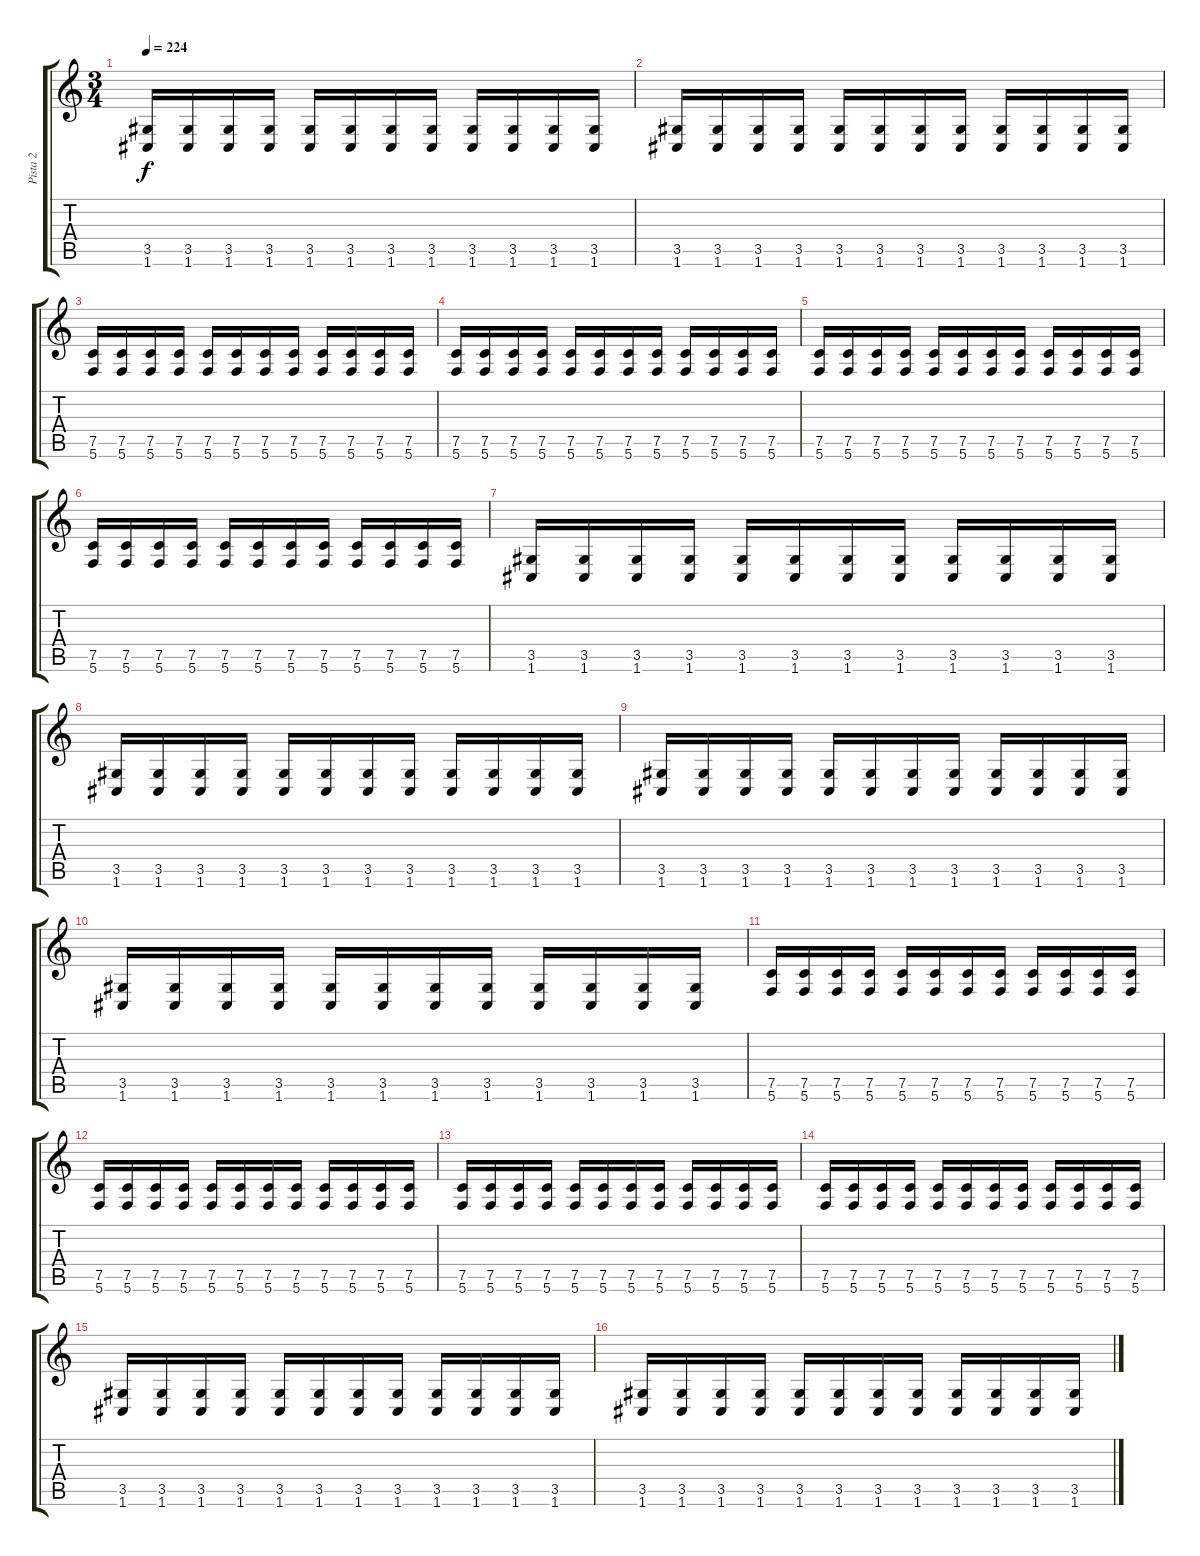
\track ("Pista 2" "Pista 2") {instrument distortionguitar}
\staff {score tabs}
\tuning (C4 G3 Eb3 Bb2 F2 C2) {hide}
\ts (3 4)
\tempo 224
\clef g2
\ks c
(3.5 1.6).16{dy f} (3.5 1.6).16 (3.5 1.6).16 (3.5 1.6).16 (3.5 1.6).16 (3.5 1.6).16 (3.5 1.6).16 (3.5 1.6).16 (3.5 1.6).16 (3.5 1.6).16 (3.5 1.6).16 (3.5 1.6).16 |
(3.5 1.6).16 (3.5 1.6).16 (3.5 1.6).16 (3.5 1.6).16 (3.5 1.6).16 (3.5 1.6).16 (3.5 1.6).16 (3.5 1.6).16 (3.5 1.6).16 (3.5 1.6).16 (3.5 1.6).16 (3.5 1.6).16 |
(7.5 5.6).16 (7.5 5.6).16 (7.5 5.6).16 (7.5 5.6).16 (7.5 5.6).16 (7.5 5.6).16 (7.5 5.6).16 (7.5 5.6).16 (7.5 5.6).16 (7.5 5.6).16 (7.5 5.6).16 (7.5 5.6).16 |
(7.5 5.6).16 (7.5 5.6).16 (7.5 5.6).16 (7.5 5.6).16 (7.5 5.6).16 (7.5 5.6).16 (7.5 5.6).16 (7.5 5.6).16 (7.5 5.6).16 (7.5 5.6).16 (7.5 5.6).16 (7.5 5.6).16 |
(7.5 5.6).16 (7.5 5.6).16 (7.5 5.6).16 (7.5 5.6).16 (7.5 5.6).16 (7.5 5.6).16 (7.5 5.6).16 (7.5 5.6).16 (7.5 5.6).16 (7.5 5.6).16 (7.5 5.6).16 (7.5 5.6).16 |
(7.5 5.6).16 (7.5 5.6).16 (7.5 5.6).16 (7.5 5.6).16 (7.5 5.6).16 (7.5 5.6).16 (7.5 5.6).16 (7.5 5.6).16 (7.5 5.6).16 (7.5 5.6).16 (7.5 5.6).16 (7.5 5.6).16 |
(3.5 1.6).16 (3.5 1.6).16 (3.5 1.6).16 (3.5 1.6).16 (3.5 1.6).16 (3.5 1.6).16 (3.5 1.6).16 (3.5 1.6).16 (3.5 1.6).16 (3.5 1.6).16 (3.5 1.6).16 (3.5 1.6).16 |
(3.5 1.6).16 (3.5 1.6).16 (3.5 1.6).16 (3.5 1.6).16 (3.5 1.6).16 (3.5 1.6).16 (3.5 1.6).16 (3.5 1.6).16 (3.5 1.6).16 (3.5 1.6).16 (3.5 1.6).16 (3.5 1.6).16 |
(3.5 1.6).16 (3.5 1.6).16 (3.5 1.6).16 (3.5 1.6).16 (3.5 1.6).16 (3.5 1.6).16 (3.5 1.6).16 (3.5 1.6).16 (3.5 1.6).16 (3.5 1.6).16 (3.5 1.6).16 (3.5 1.6).16 |
(3.5 1.6).16 (3.5 1.6).16 (3.5 1.6).16 (3.5 1.6).16 (3.5 1.6).16 (3.5 1.6).16 (3.5 1.6).16 (3.5 1.6).16 (3.5 1.6).16 (3.5 1.6).16 (3.5 1.6).16 (3.5 1.6).16 |
(7.5 5.6).16 (7.5 5.6).16 (7.5 5.6).16 (7.5 5.6).16 (7.5 5.6).16 (7.5 5.6).16 (7.5 5.6).16 (7.5 5.6).16 (7.5 5.6).16 (7.5 5.6).16 (7.5 5.6).16 (7.5 5.6).16 |
(7.5 5.6).16 (7.5 5.6).16 (7.5 5.6).16 (7.5 5.6).16 (7.5 5.6).16 (7.5 5.6).16 (7.5 5.6).16 (7.5 5.6).16 (7.5 5.6).16 (7.5 5.6).16 (7.5 5.6).16 (7.5 5.6).16 |
(7.5 5.6).16 (7.5 5.6).16 (7.5 5.6).16 (7.5 5.6).16 (7.5 5.6).16 (7.5 5.6).16 (7.5 5.6).16 (7.5 5.6).16 (7.5 5.6).16 (7.5 5.6).16 (7.5 5.6).16 (7.5 5.6).16 |
(7.5 5.6).16 (7.5 5.6).16 (7.5 5.6).16 (7.5 5.6).16 (7.5 5.6).16 (7.5 5.6).16 (7.5 5.6).16 (7.5 5.6).16 (7.5 5.6).16 (7.5 5.6).16 (7.5 5.6).16 (7.5 5.6).16 |
(3.5 1.6).16 (3.5 1.6).16 (3.5 1.6).16 (3.5 1.6).16 (3.5 1.6).16 (3.5 1.6).16 (3.5 1.6).16 (3.5 1.6).16 (3.5 1.6).16 (3.5 1.6).16 (3.5 1.6).16 (3.5 1.6).16 |
(3.5 1.6).16 (3.5 1.6).16 (3.5 1.6).16 (3.5 1.6).16 (3.5 1.6).16 (3.5 1.6).16 (3.5 1.6).16 (3.5 1.6).16 (3.5 1.6).16 (3.5 1.6).16 (3.5 1.6).16 (3.5 1.6).16
